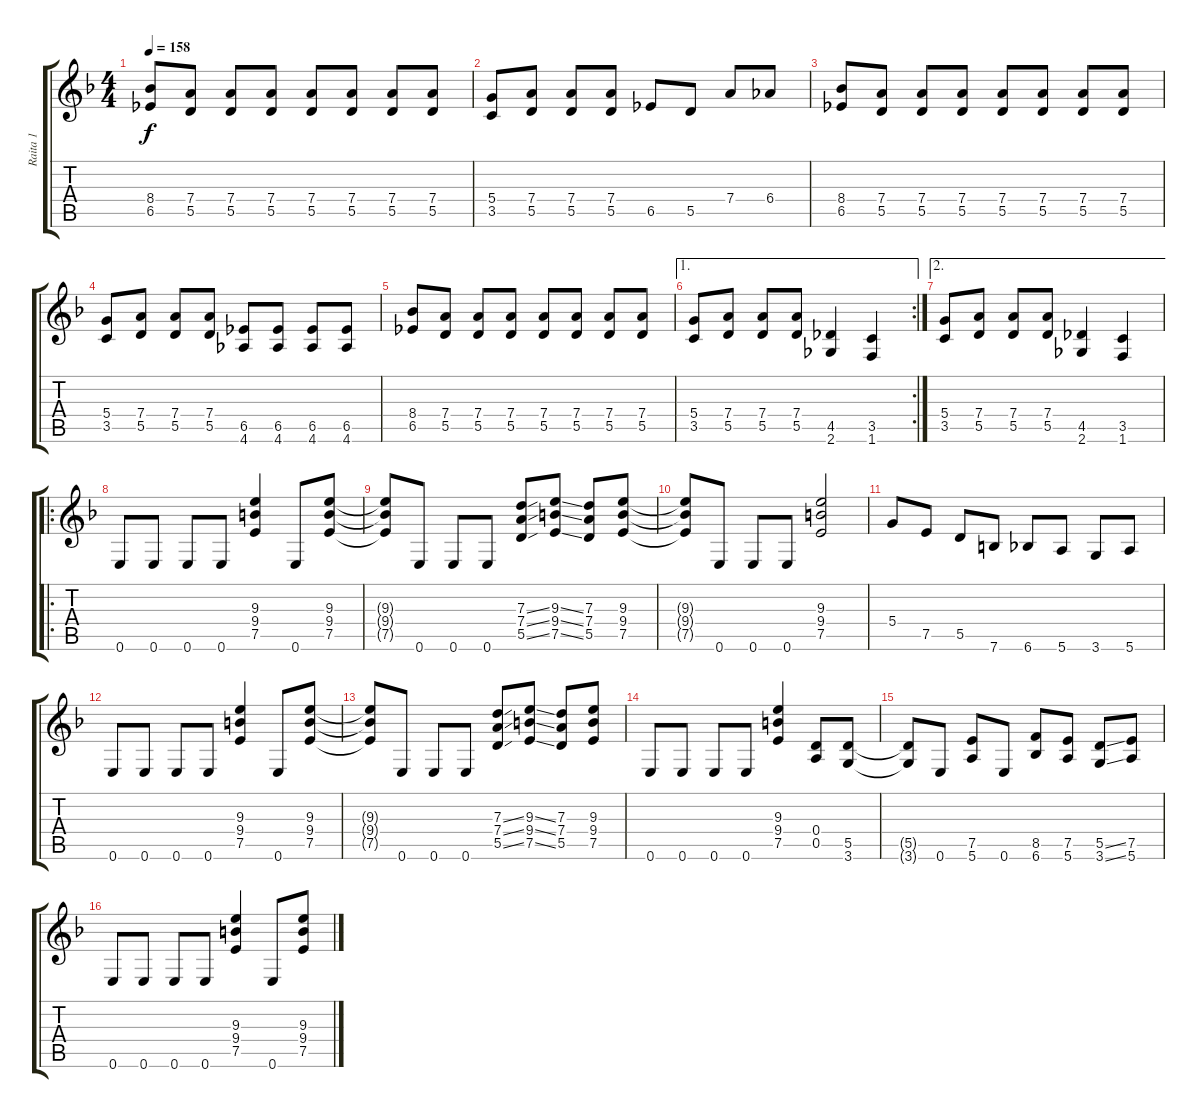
\track ("Raita 1" "Raita 1") {instrument distortionguitar}
\staff {score tabs}
\tuning (E4 B3 G3 D3 A2 E2) {hide}
\ts (4 4)
\tempo 158
\clef g2
\ks f
(8.4 6.5).8{dy f} (7.4 5.5).8 (7.4 5.5).8 (7.4 5.5).8 (7.4 5.5).8 (7.4 5.5).8 (7.4 5.5).8 (7.4 5.5).8 |
(5.4 3.5).8 (7.4 5.5).8 (7.4 5.5).8 (7.4 5.5).8 6.5.8 5.5.8 7.4.8 6.4.8 |
(8.4 6.5).8 (7.4 5.5).8 (7.4 5.5).8 (7.4 5.5).8 (7.4 5.5).8 (7.4 5.5).8 (7.4 5.5).8 (7.4 5.5).8 |
(5.4 3.5).8 (7.4 5.5).8 (7.4 5.5).8 (7.4 5.5).8 (6.5 4.6).8 (6.5 4.6).8 (6.5 4.6).8 (6.5 4.6).8 |
(8.4 6.5).8 (7.4 5.5).8 (7.4 5.5).8 (7.4 5.5).8 (7.4 5.5).8 (7.4 5.5).8 (7.4 5.5).8 (7.4 5.5).8 |
\ae 1
\rc 2
(5.4 3.5).8 (7.4 5.5).8 (7.4 5.5).8 (7.4 5.5).8 (4.5 2.6).4 (3.5 1.6).4 |
\ae 2
(5.4 3.5).8 (7.4 5.5).8 (7.4 5.5).8 (7.4 5.5).8 (4.5 2.6).4 (3.5 1.6).4 |
\ro
0.6.8 0.6.8 0.6.8 0.6.8 (9.3 9.4 7.5).4 0.6.8 (9.3 9.4 7.5).8 |
(9.3{t} 9.4{t} 7.5{t}).8 0.6.8 0.6.8 0.6.8 (7.3{ss} 7.4{ss} 5.5{ss}).8 (9.3{ss} 9.4{ss} 7.5{ss}).8 (7.3 7.4 5.5).8 (9.3 9.4 7.5).8 |
(9.3{t} 9.4{t} 7.5{t}).8 0.6.8 0.6.8 0.6.8 (9.3 9.4 7.5).2 |
5.4.8 7.5.8 5.5.8 7.6.8 6.6.8 5.6.8 3.6.8 5.6.8 |
0.6.8 0.6.8 0.6.8 0.6.8 (9.3 9.4 7.5).4 0.6.8 (9.3 9.4 7.5).8 |
(9.3{t} 9.4{t} 7.5{t}).8 0.6.8 0.6.8 0.6.8 (7.3{ss} 7.4{ss} 5.5{ss}).8 (9.3{ss} 9.4{ss} 7.5{ss}).8 (7.3 7.4 5.5).8 (9.3 9.4 7.5).8 |
0.6.8 0.6.8 0.6.8 0.6.8 (9.3 9.4 7.5).4 (0.4 0.5).8 (5.5 3.6).8 |
(5.5{t} 3.6{t}).8 0.6.8 (7.5 5.6).8 0.6.8 (8.5 6.6).8 (7.5 5.6).8 (5.5{ss} 3.6{ss}).8 (7.5 5.6).8 |
0.6.8 0.6.8 0.6.8 0.6.8 (9.3 9.4 7.5).4 0.6.8 (9.3 9.4 7.5).8
